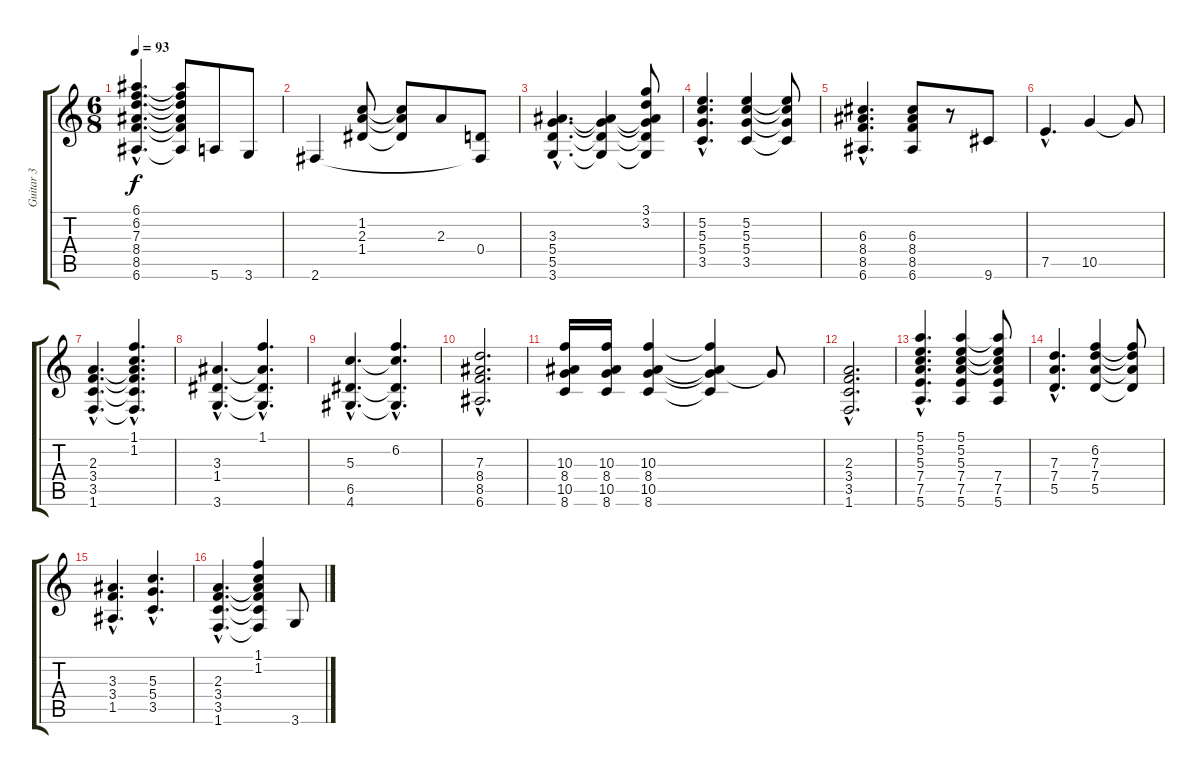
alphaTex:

\track ("Guitar 3" "Guitar 3") {instrument electricguitarclean}
\staff {score tabs}
\tuning (E4 B3 G3 D3 A2 E2) {hide}
\ts (6 8)
\tempo 93
\clef g2
\ks c
(6.1{hac} 6.2{hac} 7.3{hac} 8.4{hac} 8.5{hac} 6.6{hac}).4{d dy f} (6.1{t} 6.2{t} 7.3{t} 8.4{t} 8.5{t} 6.6{t}).8 5.6.8 3.6.8 |
2.6.4 (1.2 2.3 1.4).8 (1.2{t} 2.3{t} 1.4{t}).8 2.3.8 (0.4 2.6{t}).8 |
(3.3{hac} 5.4{hac} 5.5{hac} 3.6{hac}).4{d} (3.3{t} 5.4{t} 5.5{t} 3.6{t}).4 (3.1 3.2 3.3{t} 5.4{t} 5.5{t} 3.6{t}).8 |
(5.2{hac} 5.3{hac} 5.4{hac} 3.5{hac}).4{d} (5.2 5.3 5.4 3.5).4 (5.2{t} 5.3{t} 5.4{t} 3.5{t}).8 |
(6.3{hac} 8.4{hac} 8.5{hac} 6.6{hac}).4{d} (6.3 8.4 8.5 6.6).8 r.8 9.6.8 |
7.5{hac}.4{d} 10.5.4 10.5{t}.8 |
(2.3{hac} 3.4{hac} 3.5{hac} 1.6{hac}).4{d} (1.1{hac} 1.2{hac} 2.3{hac t} 3.4{hac t} 3.5{hac t} 1.6{hac t}).4{d} |
(3.3{hac} 1.4{hac} 3.6{hac}).4{d} (1.1{hac} 3.3{hac t} 1.4{hac t} 3.6{hac t}).4{d} |
(5.3{hac} 6.5{hac} 4.6{hac}).4{d} (6.2{hac} 5.3{hac t} 6.5{hac t} 4.6{hac t}).4{d} |
(7.3{hac} 8.4{hac} 8.5{hac} 6.6{hac}).2{d} |
(10.3 8.4 10.5 8.6).16 (10.3 8.4 10.5 8.6).16 (10.3 8.4 10.5 8.6).4 (10.3{t} 8.4{t} 10.5{t} 8.6{t}).4 10.5{t}.8 |
(2.3{hac} 3.4{hac} 3.5{hac} 1.6{hac}).2{d} |
(5.1{hac} 5.2{hac} 5.3{hac} 7.4{hac} 7.5{hac} 5.6{hac}).4{d} (5.1 5.2 5.3 7.4 7.5 5.6).4 (5.1{t} 5.2{t} 5.3{t} 7.4 7.5 5.6).8 |
(7.3{hac} 7.4{hac} 5.5{hac}).4{d} (6.2 7.3 7.4 5.5).4 (6.2{t} 7.3{t} 7.4{t} 5.5{t}).8 |
(3.3{hac} 3.4{hac} 1.5{hac}).4{d} (5.3{hac} 5.4{hac} 3.5{hac}).4{d} |
(2.3{hac} 3.4{hac} 3.5{hac} 1.6{hac}).4{d} (1.1 1.2 2.3{t} 3.4{t} 3.5{t} 1.6{t}).4 3.6.8
